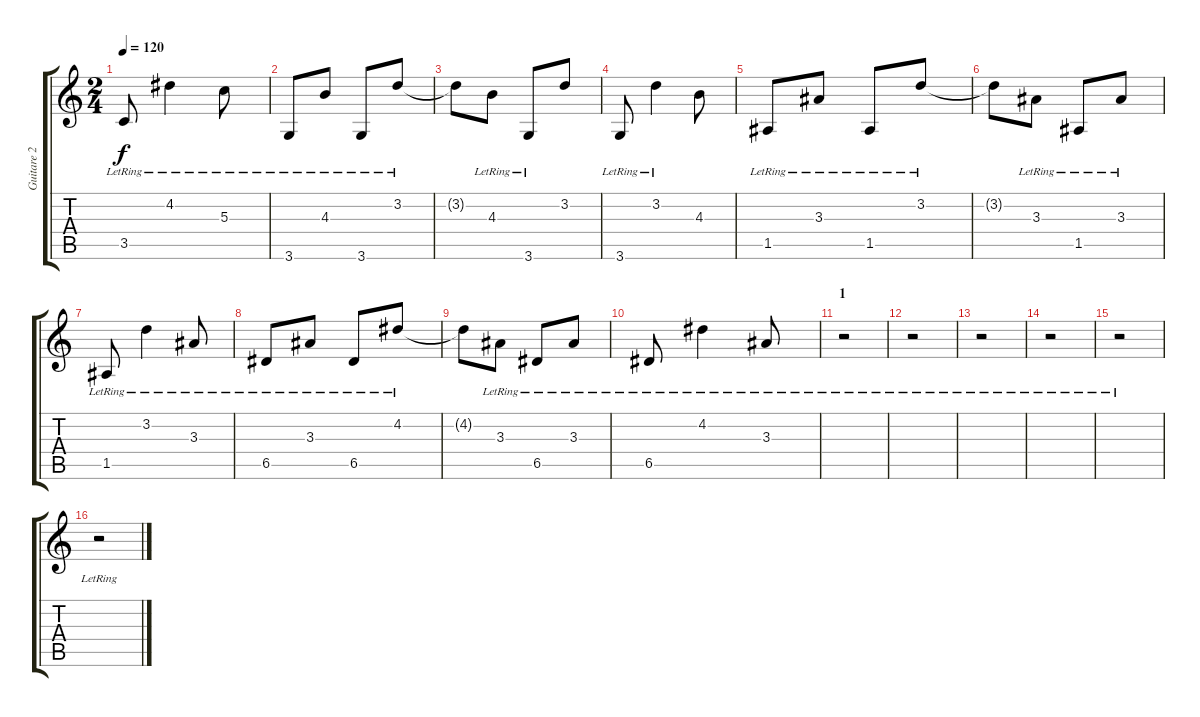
\track ("Guitare 2" "Guitare 2") {instrument electricguitarclean}
\staff {score tabs}
\tuning (E4 B3 G3 D3 A2 E2) {hide}
\ts (2 4)
\tempo 120
\clef g2
\ks c
3.5{lr}.8{dy f} 4.2{lr}.4 5.3{lr}.8 |
3.6{lr}.8 4.3{lr}.8 3.6{lr}.8 3.2{lr}.8 |
3.2{t}.8 4.3{lr}.8 3.6{lr}.8 3.2.8 |
3.6{lr}.8 3.2{lr}.4 4.3.8 |
1.5{lr}.8 3.3{lr}.8 1.5{lr}.8 3.2{lr}.8 |
3.2{t}.8 3.3{lr}.8 1.5{lr}.8 3.3{lr}.8 |
1.5{lr}.8 3.2{lr}.4 3.3{lr}.8 |
6.5{lr}.8 3.3{lr}.8 6.5{lr}.8 4.2{lr}.8 |
4.2{t}.8 3.3{lr}.8 6.5{lr}.8 3.3{lr}.8 |
6.5{lr}.8 4.2{lr}.4 3.3{lr}.8 |
\section ("" "1")
r.2 |
r.2 |
r.2 |
r.2 |
r.2 |
r.2
